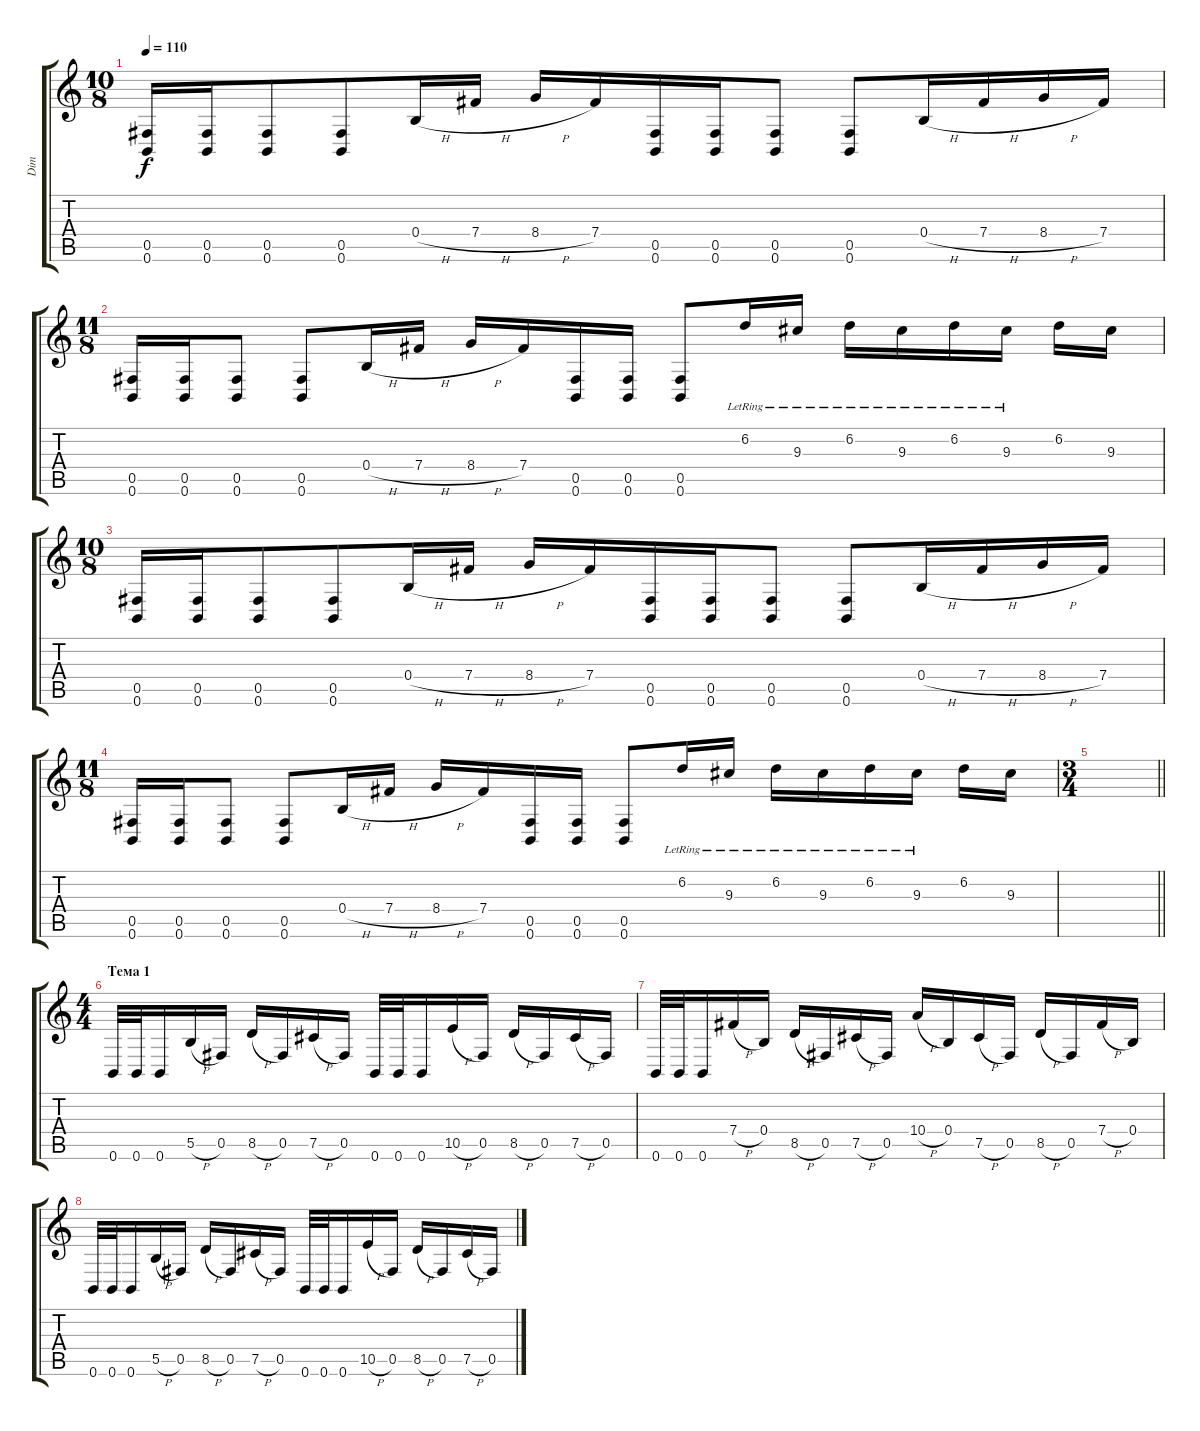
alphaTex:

\track ("Dim" "Dim") {instrument distortionguitar}
\staff {score tabs}
\tuning (Db4 Ab3 E3 B2 Gb2 B1) {hide}
\ts (10 8)
\tempo 110
\clef g2
\ks c
(0.5 0.6).16{dy f} (0.5 0.6).16 (0.5 0.6).8 (0.5 0.6).8 0.4{h}.16 7.4{h}.16 8.4{h}.16 7.4.16 (0.5 0.6).16 (0.5 0.6).16 (0.5 0.6).8 (0.5 0.6).8 0.4{h}.16 7.4{h}.16 8.4{h}.16 7.4.16 |
\ts (11 8)
(0.5 0.6).16 (0.5 0.6).16 (0.5 0.6).8 (0.5 0.6).8 0.4{h}.16 7.4{h}.16 8.4{h}.16 7.4.16 (0.5 0.6).16 (0.5 0.6).16 (0.5 0.6).8 6.2{lr}.16 9.3{lr}.16 6.2{lr}.16 9.3{lr}.16 6.2{lr}.16 9.3{lr}.16 6.2.16 9.3.16 |
\ts (10 8)
(0.5 0.6).16 (0.5 0.6).16 (0.5 0.6).8 (0.5 0.6).8 0.4{h}.16 7.4{h}.16 8.4{h}.16 7.4.16 (0.5 0.6).16 (0.5 0.6).16 (0.5 0.6).8 (0.5 0.6).8 0.4{h}.16 7.4{h}.16 8.4{h}.16 7.4.16 |
\ts (11 8)
(0.5 0.6).16 (0.5 0.6).16 (0.5 0.6).8 (0.5 0.6).8 0.4{h}.16 7.4{h}.16 8.4{h}.16 7.4.16 (0.5 0.6).16 (0.5 0.6).16 (0.5 0.6).8 6.2{lr}.16 9.3{lr}.16 6.2{lr}.16 9.3{lr}.16 6.2{lr}.16 9.3{lr}.16 6.2.16 9.3.16 |
\ts (3 4)
\barLineRight lightlight
|
\ts (4 4)
\section ("" "Тема 1")
0.6.32 0.6.32 0.6.16 5.5{h}.16 0.5.16 8.5{h}.16 0.5.16 7.5{h}.16 0.5.16 0.6.32 0.6.32 0.6.16 10.5{h}.16 0.5.16 8.5{h}.16 0.5.16 7.5{h}.16 0.5.16 |
0.6.32 0.6.32 0.6.16 7.4{h}.16 0.4.16 8.5{h}.16 0.5.16 7.5{h}.16 0.5.16 10.4{h}.16 0.4.16 7.5{h}.16 0.5.16 8.5{h}.16 0.5.16 7.4{h}.16 0.4.16 |
0.6.32 0.6.32 0.6.16 5.5{h}.16 0.5.16 8.5{h}.16 0.5.16 7.5{h}.16 0.5.16 0.6.32 0.6.32 0.6.16 10.5{h}.16 0.5.16 8.5{h}.16 0.5.16 7.5{h}.16 0.5.16
